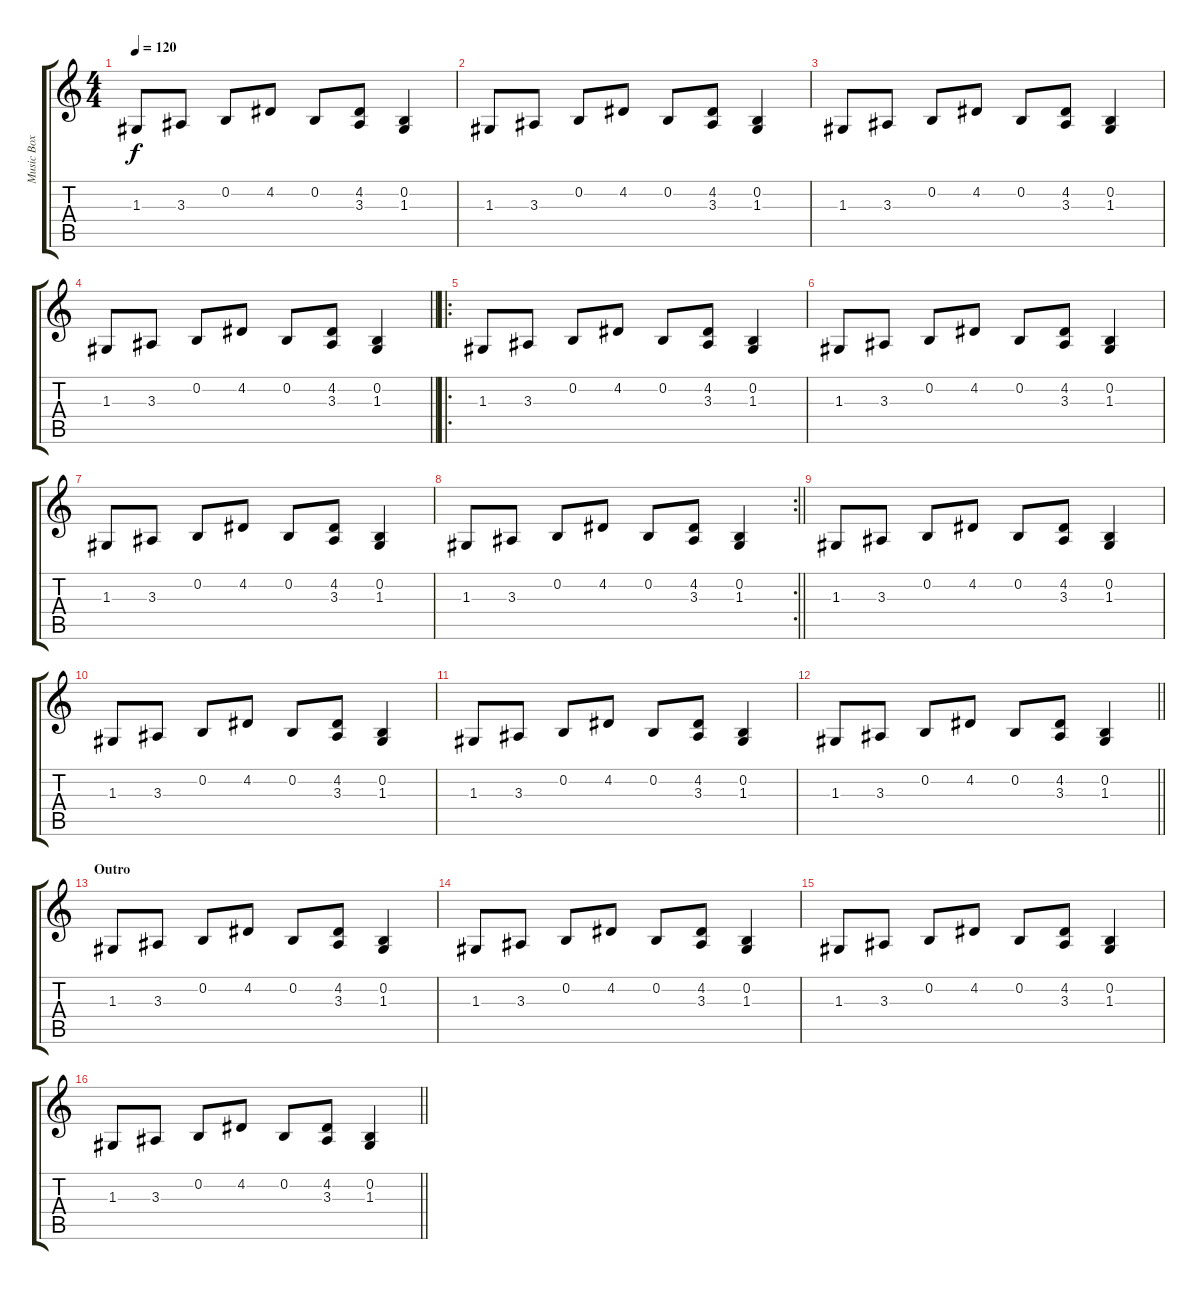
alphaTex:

\track ("Music Box" "Music Box") {instrument glockenspiel}
\staff {score tabs}
\tuning (E4 B3 G3 D3 A2 E2) {hide}
\ts (4 4)
\tempo 120
\clef g2
\ks c
1.3.8{dy f} 3.3.8 0.2.8 4.2.8 0.2.8 (4.2 3.3).8 (0.2 1.3).4 |
1.3.8 3.3.8 0.2.8 4.2.8 0.2.8 (4.2 3.3).8 (0.2 1.3).4 |
1.3.8 3.3.8 0.2.8 4.2.8 0.2.8 (4.2 3.3).8 (0.2 1.3).4 |
\barLineRight lightlight
1.3.8 3.3.8 0.2.8 4.2.8 0.2.8 (4.2 3.3).8 (0.2 1.3).4 |
\ro
1.3.8 3.3.8 0.2.8 4.2.8 0.2.8 (4.2 3.3).8 (0.2 1.3).4 |
1.3.8 3.3.8 0.2.8 4.2.8 0.2.8 (4.2 3.3).8 (0.2 1.3).4 |
1.3.8 3.3.8 0.2.8 4.2.8 0.2.8 (4.2 3.3).8 (0.2 1.3).4 |
\rc 2
\barLineRight lightlight
1.3.8 3.3.8 0.2.8 4.2.8 0.2.8 (4.2 3.3).8 (0.2 1.3).4 |
1.3.8 3.3.8 0.2.8 4.2.8 0.2.8 (4.2 3.3).8 (0.2 1.3).4 |
1.3.8 3.3.8 0.2.8 4.2.8 0.2.8 (4.2 3.3).8 (0.2 1.3).4 |
1.3.8 3.3.8 0.2.8 4.2.8 0.2.8 (4.2 3.3).8 (0.2 1.3).4 |
\barLineRight lightlight
1.3.8 3.3.8 0.2.8 4.2.8 0.2.8 (4.2 3.3).8 (0.2 1.3).4 |
\section ("" "Outro")
1.3.8 3.3.8 0.2.8 4.2.8 0.2.8 (4.2 3.3).8 (0.2 1.3).4 |
1.3.8 3.3.8 0.2.8 4.2.8 0.2.8 (4.2 3.3).8 (0.2 1.3).4 |
1.3.8 3.3.8 0.2.8 4.2.8 0.2.8 (4.2 3.3).8 (0.2 1.3).4 |
\barLineRight lightlight
1.3.8 3.3.8 0.2.8 4.2.8 0.2.8 (4.2 3.3).8 (0.2 1.3).4
